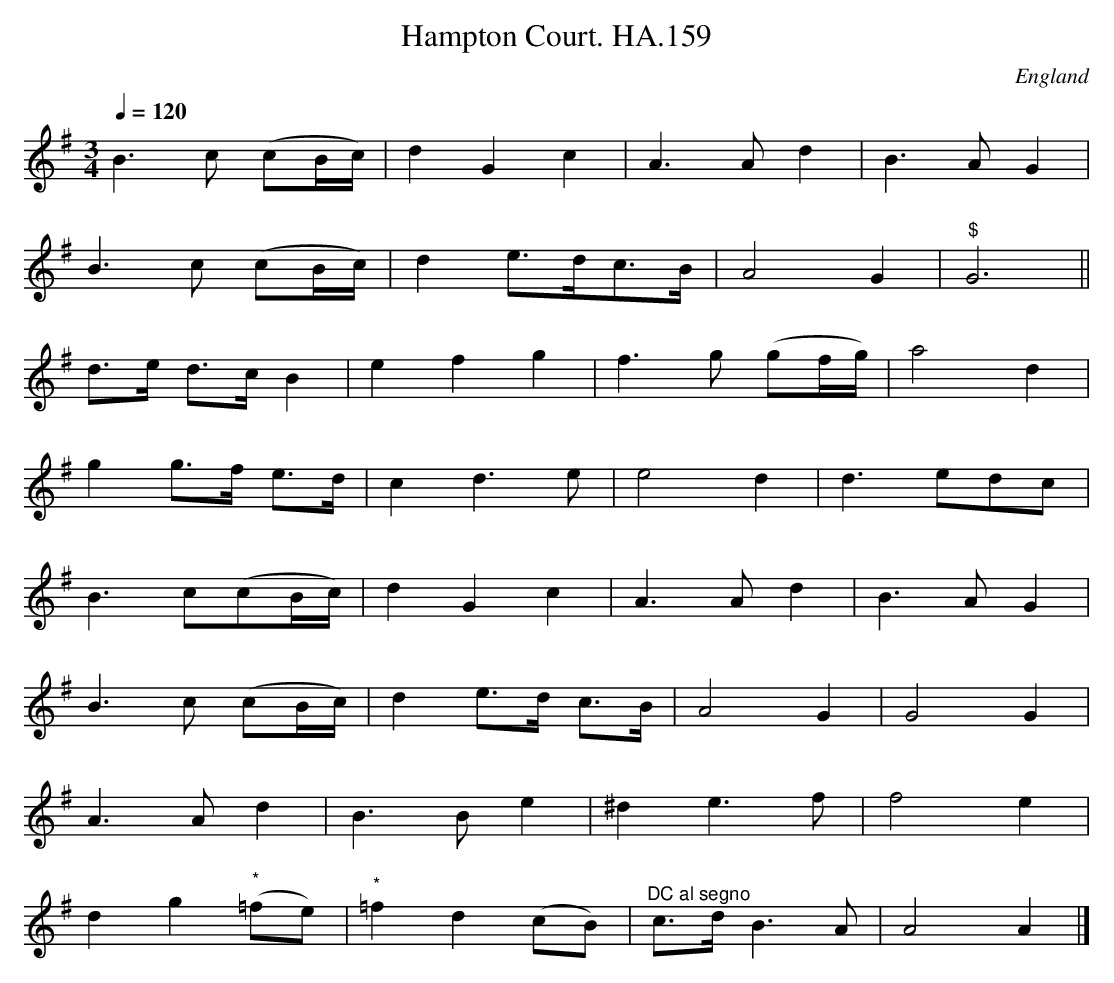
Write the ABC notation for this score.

X:1
T:Hampton Court. HA.159
L:1/8
M:3/4
O:England
Q:1/4=120
K:G
B3c (cB/2c/2)|d2G2c2|A3Ad2|B3AG2|!
B3c (cB/2c/2)|d2 e>dc>B|A4G2|"$"G6||!
d>e d>c B2|e2f2g2|f3g (gf/2g/2)|a4d2|!
g2 g>f e>d|c2d3e|e4d2|d3 edc|!
B3c(cB/2c/2)|d2G2c2|A3Ad2|B3AG2|!
B3c (cB/2c/2)|d2 e>d c>B|A4G2|G4G2|!
A3Ad2|B3Be2|^d2e3f|f4e2|!
d2g2 ("^*"=fe)|"^*"=f2d2 (cB)|"^DC al segno"c>dB3A|A4A2|]
